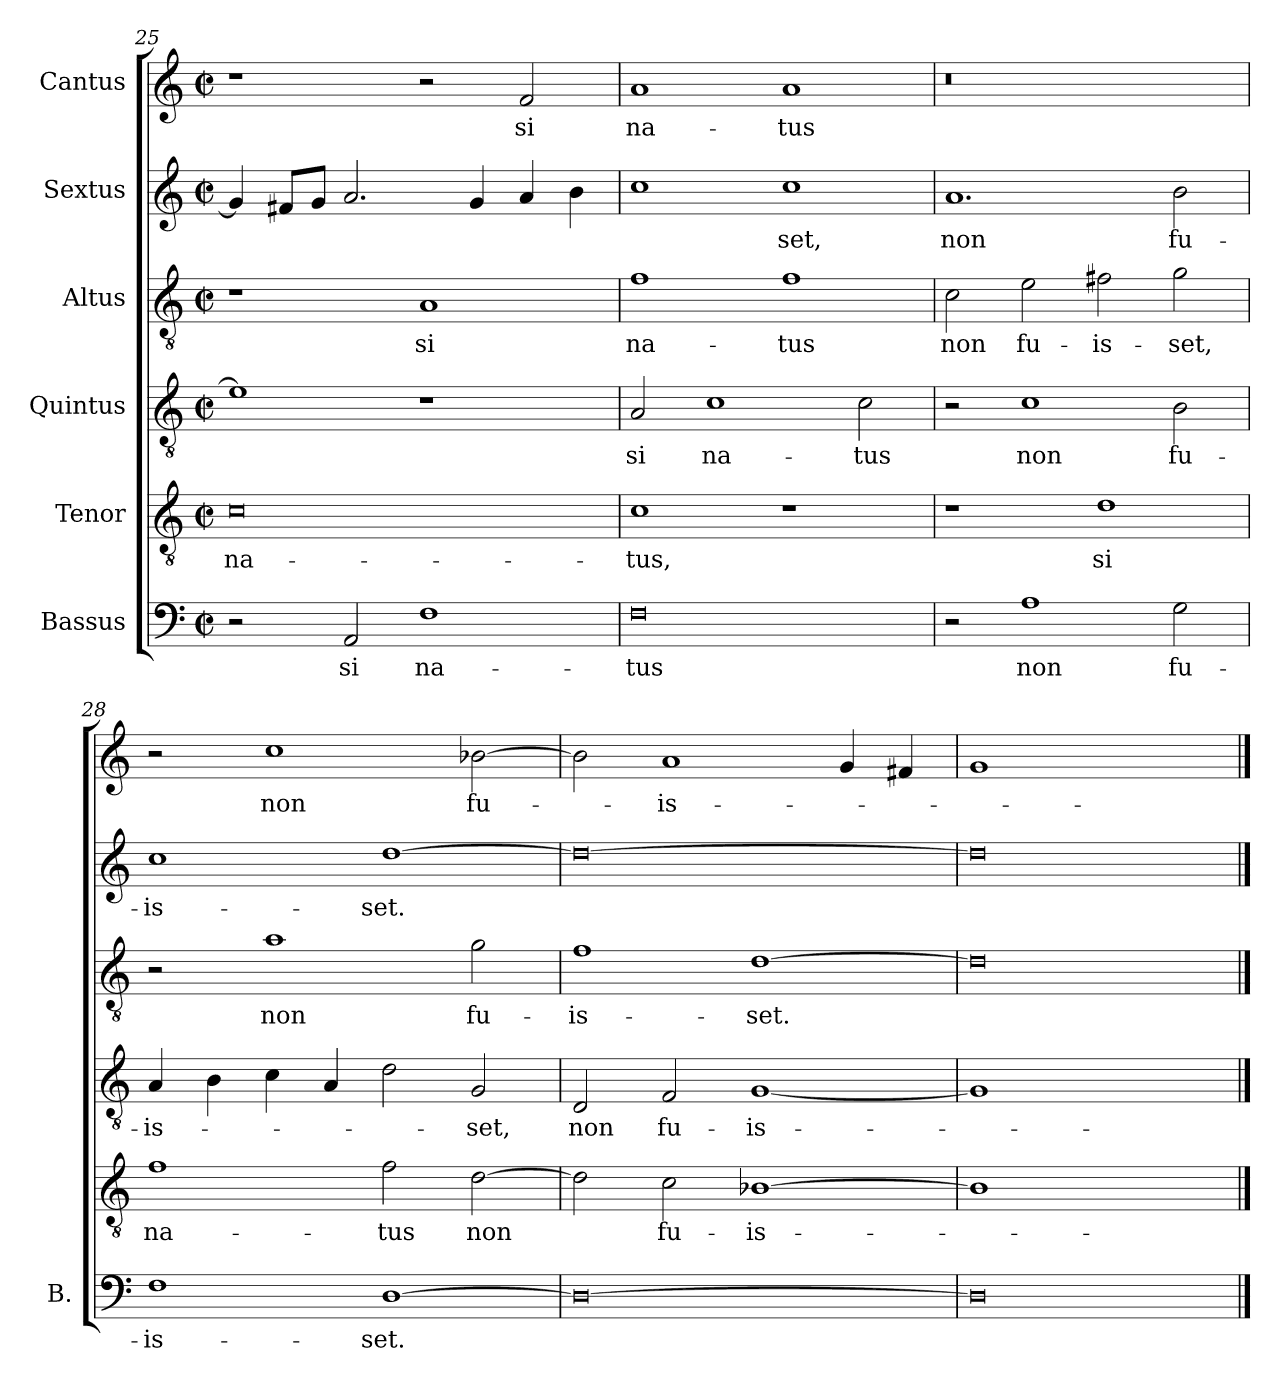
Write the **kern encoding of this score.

**kern	**text	**kern	**text	**kern	**text	**kern	**text	**kern	**text	**kern	**text
*part6	*part6	*part5	*part5	*part4	*part4	*part3	*part3	*part2	*part2	*part1	*part1
*staff6	*staff6	*staff5	*staff5	*staff4	*staff4	*staff3	*staff3	*staff2	*staff2	*staff1	*staff1
*I"Bassus	*	*I"Tenor	*	*I"Quintus	*	*I"Altus	*	*I"Sextus	*	*I"Cantus	*
*I'B.	*	*	*	*	*	*	*	*	*	*	*
*clefF4	*	*clefGv2	*	*clefGv2	*	*clefGv2	*	*clefG2	*	*clefG2	*
*k[]	*	*k[]	*	*k[]	*	*k[]	*	*k[]	*	*k[]	*
*C:	*	*C:	*	*C:	*	*C:	*	*C:	*	*C:	*
*M2/2	*	*M2/2	*	*M2/2	*	*M2/2	*	*M2/2	*	*M2/2	*
*met(c|)	*	*met(c|)	*	*met(c|)	*	*met(c|)	*	*met(c|)	*	*met(c|)	*
=25	=25	=25	=25	=25	=25	=25	=25	=25	=25	=25	=25
2r	.	0c\	na-	1e\]	.	1r	.	4g/]	.	1r	.
.	.	.	.	.	.	.	.	8f#X/L	.	.	.
.	.	.	.	.	.	.	.	8g/J	.	.	.
2AA/	si	.	.	.	.	.	.	2.a/	.	.	.
1F\	na-	.	.	1r	.	1A/	si	.	.	2r	.
.	.	.	.	.	.	.	.	4g/	.	.	.
.	.	.	.	.	.	.	.	4a/	.	2f/	si
.	.	.	.	.	.	.	.	4b\	.	.	.
=26	=26	=26	=26	=26	=26	=26	=26	=26	=26	=26	=26
0F\	-tus	1c\	-tus,	2A/	si	1f\	na-	1cc\	.	1a/	na-
.	.	.	.	1c\	na-	.	.	.	.	.	.
.	.	1r	.	.	.	1f\	-tus	1cc\	-set,	1a/	-tus
.	.	.	.	2c\	-tus	.	.	.	.	.	.
=27	=27	=27	=27	=27	=27	=27	=27	=27	=27	=27	=27
!	!	!	!	!	!	!	!	!	!	!LO:N:vis=0	!
2r	.	1r	.	2r	.	2c\	non	1.a/	non	1r	.
1A\	non	.	.	1c\	non	2e\	fu-	.	.	.	.
.	.	1d\	si	.	.	2f#X\	-is-	.	.	1ryy	.
2G\	fu-	.	.	2B\	fu-	2g\	-set,	2b\	fu-	.	.
=28	=28	=28	=28	=28	=28	=28	=28	=28	=28	=28	=28
1F\	-is-	1f\	na-	4A/	-is-	2r	.	1cc\	-is-	2r	.
.	.	.	.	4B\	.	.	.	.	.	.	.
.	.	.	.	4c\	.	1a\	non	.	.	1cc\	non
.	.	.	.	4A/	.	.	.	.	.	.	.
[1D\	-set.	2f\	-tus	2d\	.	.	.	[1dd\	-set.	.	.
.	.	[2d\	non	2G/	-set,	2g\	fu-	.	.	[2b-X\	fu-
=29	=29	=29	=29	=29	=29	=29	=29	=29	=29	=29	=29
0D\_	.	2d\]	.	2D/	non	1f\	-is-	0dd\_	.	2b-\]	.
.	.	2c\	fu-	2F/	fu-	.	.	.	.	1a/	-is-
.	.	[1B-X\	-is-	[1G/	-is-	[1d\	-set.	.	.	.	.
.	.	.	.	.	.	.	.	.	.	4g/	.
.	.	.	.	.	.	.	.	.	.	4f#X/	.
=30	=30	=30	=30	=30	=30	=30	=30	=30	=30	=30	=30
0D\]	.	1B-\]	.	1G/]	.	0d\]	.	0dd\]	.	1g/	.
.	.	1D/yy	-set.	1A/yy	-set.	.	.	.	.	1f#X/yy	-set.
==	==	==	==	==	==	==	==	==	==	==	==
*-	*-	*-	*-	*-	*-	*-	*-	*-	*-	*-	*-
